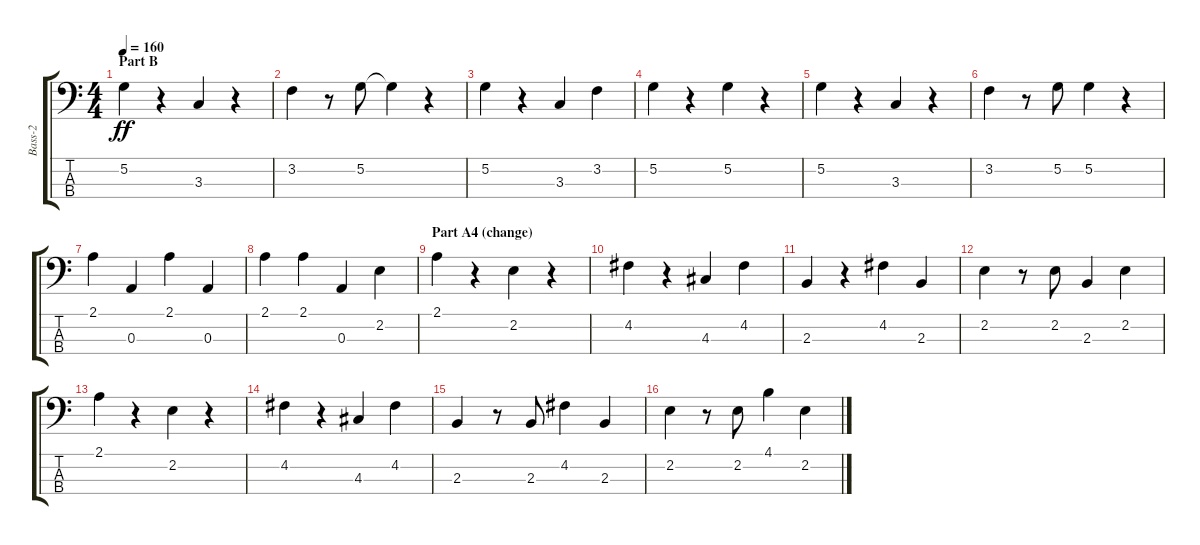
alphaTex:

\track ("Bass-2" "Bass-2") {instrument acousticbass}
\staff {score tabs}
\tuning (G2 D2 A1 E1) {hide}
\ts (4 4)
\section ("" "Part B")
\tempo 160
\clef f4
\ks c
5.2.4{dy ff} r.4 3.3.4 r.4 |
3.2.4 r.8 5.2.8 5.2{t}.4 r.4 |
5.2.4 r.4 3.3.4 3.2.4 |
5.2.4 r.4 5.2.4 r.4 |
5.2.4 r.4 3.3.4 r.4 |
3.2.4 r.8 5.2.8 5.2.4 r.4 |
2.1.4 0.3.4 2.1.4 0.3.4 |
2.1.4 2.1.4 0.3.4 2.2.4 |
\section ("" "Part A4 (change)")
2.1.4 r.4 2.2.4 r.4 |
4.2.4 r.4 4.3.4 4.2.4 |
2.3.4 r.4 4.2.4 2.3.4 |
2.2.4 r.8 2.2.8 2.3.4 2.2.4 |
2.1.4 r.4 2.2.4 r.4 |
4.2.4 r.4 4.3.4 4.2.4 |
2.3.4 r.8 2.3.8 4.2.4 2.3.4 |
2.2.4 r.8 2.2.8 4.1.4 2.2.4
